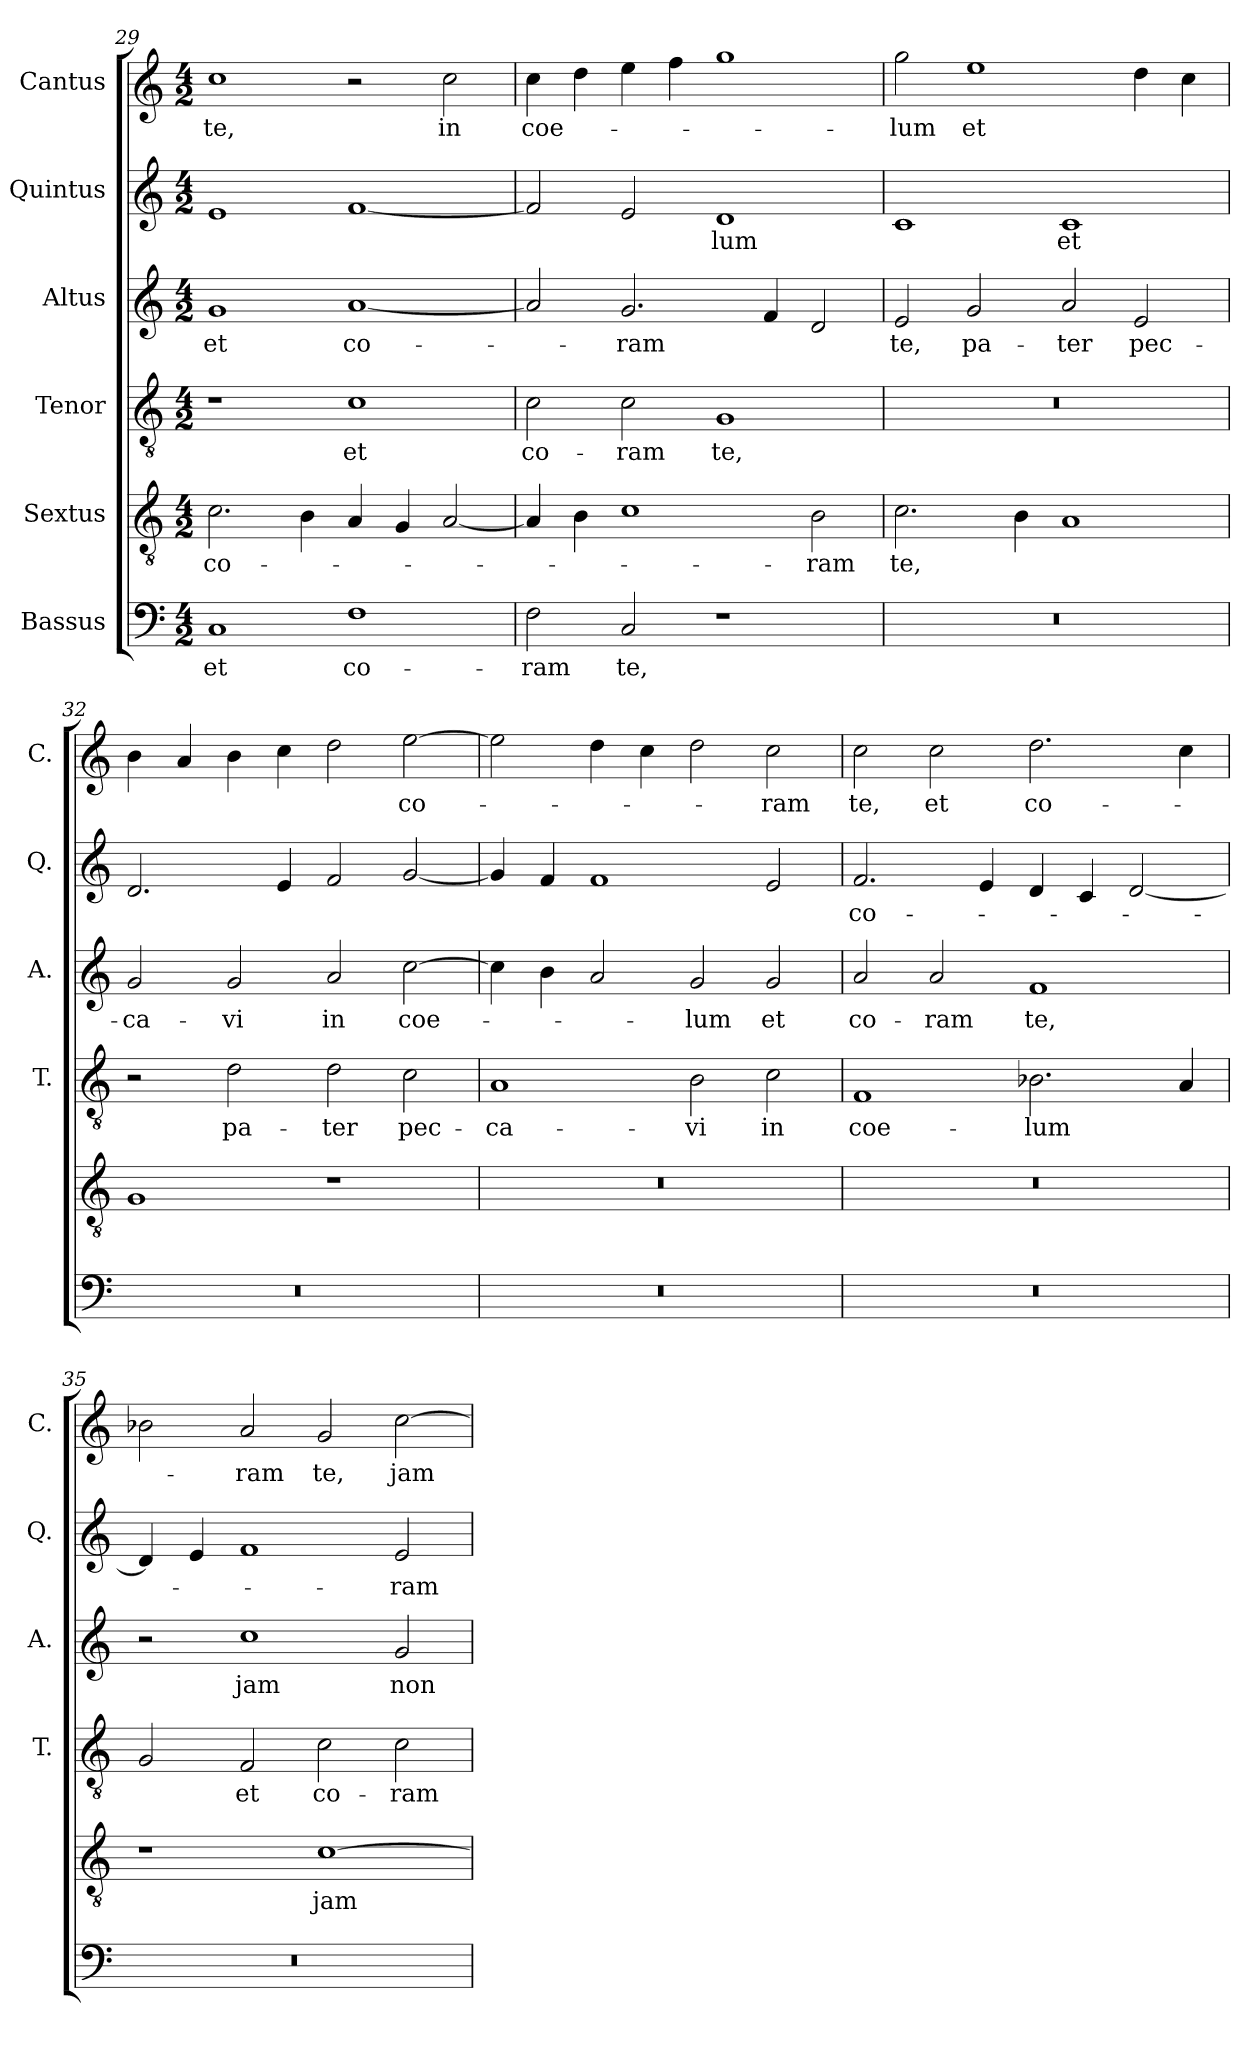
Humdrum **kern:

**kern	**text	**kern	**text	**kern	**text	**kern	**text	**kern	**text	**kern	**text
*part6	*part6	*part5	*part5	*part4	*part4	*part3	*part3	*part2	*part2	*part1	*part1
*staff6	*staff6	*staff5	*staff5	*staff4	*staff4	*staff3	*staff3	*staff2	*staff2	*staff1	*staff1
*I"Bassus	*	*I"Sextus	*	*I"Tenor	*	*I"Altus	*	*I"Quintus	*	*I"Cantus	*
*	*	*	*	*I'T.	*	*I'A.	*	*I'Q.	*	*I'C.	*
*clefF4	*	*clefGv2	*	*clefGv2	*	*clefG2	*	*clefG2	*	*clefG2	*
*k[]	*	*k[]	*	*k[]	*	*k[]	*	*k[]	*	*k[]	*
*M4/2	*	*M4/2	*	*M4/2	*	*M4/2	*	*M4/2	*	*M4/2	*
=29	=29	=29	=29	=29	=29	=29	=29	=29	=29	=29	=29
!	!LO:LY:b	!	!LO:LY:b	!	!	!	!LO:LY:b	!	!	!	!LO:LY:b
1C	et	2.c\	co-	1r	.	1g	et	1e	.	1cc	te,
.	.	4B\	.	.	.	.	.	.	.	.	.
!	!LO:LY:b	!	!	!	!LO:LY:b	!	!LO:LY:b	!	!	!	!
1F	co-	4A/	.	1c	et	[1a	co-	[1f	.	2r	.
.	.	4G/	.	.	.	.	.	.	.	.	.
!	!	!	!	!	!	!	!	!	!	!	!LO:LY:b
.	.	[2A/	.	.	.	.	.	.	.	2cc\	in
=30	=30	=30	=30	=30	=30	=30	=30	=30	=30	=30	=30
!	!LO:LY:b	!	!	!	!LO:LY:b	!	!	!	!	!	!LO:LY:b
2F\	-ram	4A/]	.	2c\	co-	2a/]	.	2f/]	.	4cc\	coe-
.	.	4B\	.	.	.	.	.	.	.	4dd\	.
!	!LO:LY:b	!	!	!	!LO:LY:b	!	!LO:LY:b	!	!	!	!
2C/	te,	1c	.	2c\	-ram	2.g/	-ram	2e/	.	4ee\	.
.	.	.	.	.	.	.	.	.	.	4ff\	.
!	!	!	!	!	!LO:LY:b	!	!	!	!LO:LY:b	!	!
1r	.	.	.	1G	te,	.	.	1d	-lum	1gg	.
.	.	.	.	.	.	4f/	.	.	.	.	.
!	!	!	!LO:LY:b	!	!	!	!	!	!	!	!
.	.	2B\	-ram	.	.	2d/	.	.	.	.	.
=31	=31	=31	=31	=31	=31	=31	=31	=31	=31	=31	=31
!	!	!	!LO:LY:b	!	!	!	!LO:LY:b	!	!	!	!LO:LY:b
0r	.	2.c\	te,	0r	.	2e/	te,	1c	.	2gg\	-lum
!	!	!	!	!	!	!	!LO:LY:b	!	!	!	!LO:LY:b
.	.	.	.	.	.	2g/	pa-	.	.	1ee	et
.	.	4B\	.	.	.	.	.	.	.	.	.
!	!	!	!	!	!	!	!LO:LY:b	!	!LO:LY:b	!	!
.	.	1A	.	.	.	2a/	-ter	1c	et	.	.
!	!	!	!	!	!	!	!LO:LY:b	!	!	!	!
.	.	.	.	.	.	2e/	pec-	.	.	4dd\	.
.	.	.	.	.	.	.	.	.	.	4cc\	.
=32	=32	=32	=32	=32	=32	=32	=32	=32	=32	=32	=32
!	!	!	!	!	!	!	!LO:LY:b	!	!	!	!
0r	.	1G	.	2r	.	2g/	-ca-	2.d/	.	4b\	.
.	.	.	.	.	.	.	.	.	.	4a/	.
!	!	!	!	!	!LO:LY:b	!	!LO:LY:b	!	!	!	!
.	.	.	.	2d\	pa-	2g/	-vi	.	.	4b\	.
.	.	.	.	.	.	.	.	4e/	.	4cc\	.
!	!	!	!	!	!LO:LY:b	!	!LO:LY:b	!	!	!	!
.	.	1r	.	2d\	-ter	2a/	in	2f/	.	2dd\	.
!	!	!	!	!	!LO:LY:b	!	!LO:LY:b	!	!	!	!LO:LY:b
.	.	.	.	2c\	pec-	[2cc\	coe-	[2g/	.	[2ee\	co-
=33	=33	=33	=33	=33	=33	=33	=33	=33	=33	=33	=33
!	!	!	!	!	!LO:LY:b	!	!	!	!	!	!
0r	.	0r	.	1A	-ca-	4cc\]	.	4g/]	.	2ee\]	.
.	.	.	.	.	.	4b\	.	4f/	.	.	.
.	.	.	.	.	.	2a/	.	1f	.	4dd\	.
.	.	.	.	.	.	.	.	.	.	4cc\	.
!	!	!	!	!	!LO:LY:b	!	!LO:LY:b	!	!	!	!
.	.	.	.	2B\	-vi	2g/	-lum	.	.	2dd\	.
!	!	!	!	!	!LO:LY:b	!	!LO:LY:b	!	!	!	!LO:LY:b
.	.	.	.	2c\	in	2g/	et	2e/	.	2cc\	-ram
!!LO:LB:g=z
=34	=34	=34	=34	=34	=34	=34	=34	=34	=34	=34	=34
!	!	!	!	!	!LO:LY:b	!	!LO:LY:b	!	!LO:LY:b	!	!LO:LY:b
0r	.	0r	.	1F	coe-	2a/	co-	2.f/	co-	2cc\	te,
!	!	!	!	!	!	!	!LO:LY:b	!	!	!	!LO:LY:b
.	.	.	.	.	.	2a/	-ram	.	.	2cc\	et
.	.	.	.	.	.	.	.	4e/	.	.	.
!	!	!	!	!	!LO:LY:b	!	!LO:LY:b	!	!	!	!LO:LY:b
.	.	.	.	2.B-X\	-lum	1f	te,	4d/	.	2.dd\	co-
.	.	.	.	.	.	.	.	4c/	.	.	.
.	.	.	.	.	.	.	.	[2d/	.	.	.
.	.	.	.	4A/	.	.	.	.	.	4cc\	.
=35	=35	=35	=35	=35	=35	=35	=35	=35	=35	=35	=35
0r	.	1r	.	2G/	.	2r	.	4d/]	.	2b-X\	.
.	.	.	.	.	.	.	.	4e/	.	.	.
!	!	!	!	!	!LO:LY:b	!	!LO:LY:b	!	!	!	!LO:LY:b
.	.	.	.	2F/	et	1cc	jam	1f	.	2a/	-ram
!	!	!	!LO:LY:b	!	!LO:LY:b	!	!	!	!	!	!LO:LY:b
.	.	[1c	jam	2c\	co-	.	.	.	.	2g/	te,
!	!	!	!	!	!LO:LY:b	!	!LO:LY:b	!	!LO:LY:b	!	!LO:LY:b
.	.	.	.	2c\	-ram	2g/	non	2e/	-ram	[2cc\	jam
=	=	=	=	=	=	=	=	=	=	=	=
*-	*-	*-	*-	*-	*-	*-	*-	*-	*-	*-	*-
